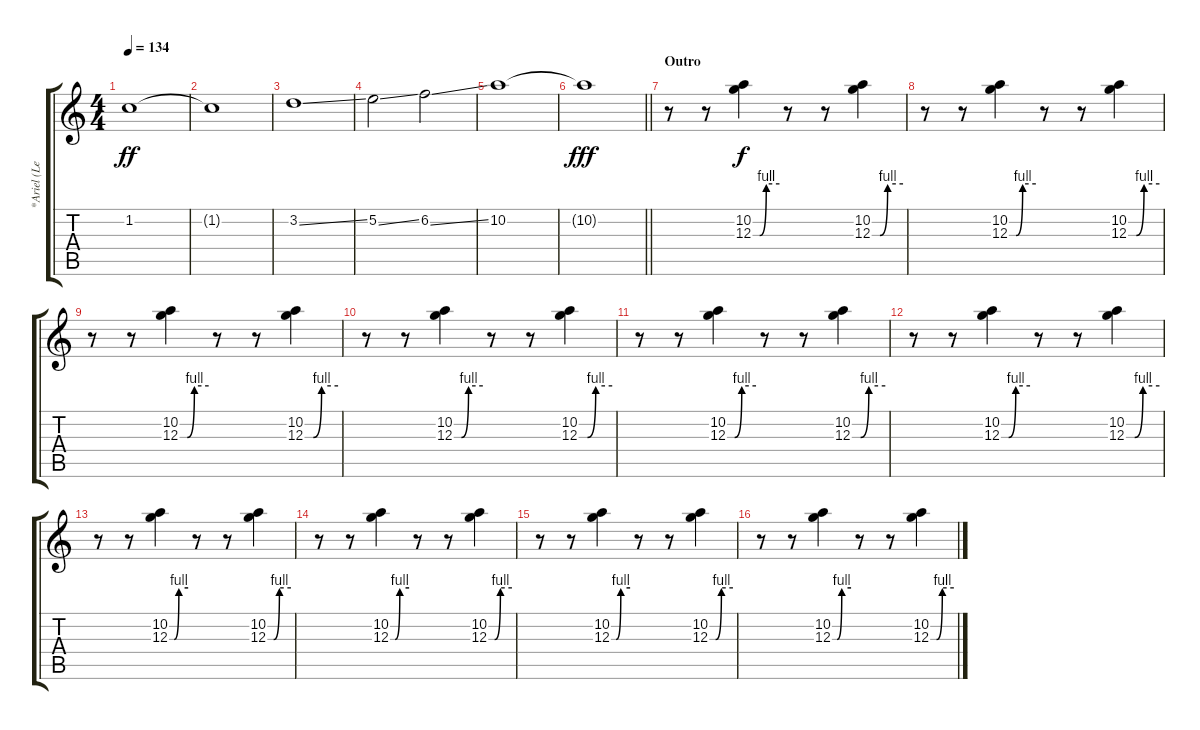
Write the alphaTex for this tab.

\track ("*Ariel (Lead Guitar)]" "*Ariel (Le") {instrument overdrivenguitar}
\staff {score tabs}
\tuning (E4 B3 G3 D3 A2 E2) {hide}
\ts (4 4)
\tempo 134
\clef g2
\ks c
1.2.1{dy ff} |
1.2{t}.1 |
3.2{ss}.1 |
5.2{ss}.2 6.2{ss}.2 |
10.2.1 |
\barLineRight lightlight
10.2{t}.1{dy fff} |
\section ("" "Outro")
r.8{volume 14 balance 0 instrument overdrivenguitar} r.8 (10.2 12.3{be (custom 0 0 10 0 15 0 30 4 60 4)}).4{dy f} r.8 r.8 (10.2 12.3{be (custom 0 0 15 0 30 4 60 4)}).4 |
r.8 r.8 (10.2 12.3{be (custom 0 0 15 0 30 4 60 4)}).4 r.8 r.8 (10.2 12.3{be (custom 0 0 15 0 30 4 60 4)}).4 |
r.8 r.8 (10.2 12.3{be (custom 0 0 15 0 30 4 60 4)}).4 r.8 r.8 (10.2 12.3{be (custom 0 0 15 0 30 4 60 4)}).4 |
r.8 r.8 (10.2 12.3{be (custom 0 0 15 0 30 4 60 4)}).4 r.8 r.8 (10.2 12.3{be (custom 0 0 15 0 30 4 60 4)}).4 |
r.8 r.8 (10.2 12.3{be (custom 0 0 10 0 15 0 30 4 60 4)}).4 r.8 r.8 (10.2 12.3{be (custom 0 0 15 0 30 4 60 4)}).4 |
r.8 r.8 (10.2 12.3{be (custom 0 0 15 0 30 4 60 4)}).4 r.8 r.8 (10.2 12.3{be (custom 0 0 15 0 30 4 60 4)}).4 |
r.8 r.8 (10.2 12.3{be (custom 0 0 15 0 30 4 60 4)}).4 r.8 r.8 (10.2 12.3{be (custom 0 0 15 0 30 4 60 4)}).4 |
r.8 r.8 (10.2 12.3{be (custom 0 0 15 0 30 4 60 4)}).4 r.8 r.8 (10.2 12.3{be (custom 0 0 15 0 30 4 60 4)}).4 |
r.8 r.8 (10.2 12.3{be (custom 0 0 10 0 15 0 30 4 60 4)}).4 r.8 r.8 (10.2 12.3{be (custom 0 0 15 0 30 4 60 4)}).4 |
r.8 r.8 (10.2 12.3{be (custom 0 0 15 0 30 4 60 4)}).4 r.8 r.8 (10.2 12.3{be (custom 0 0 15 0 30 4 60 4)}).4
